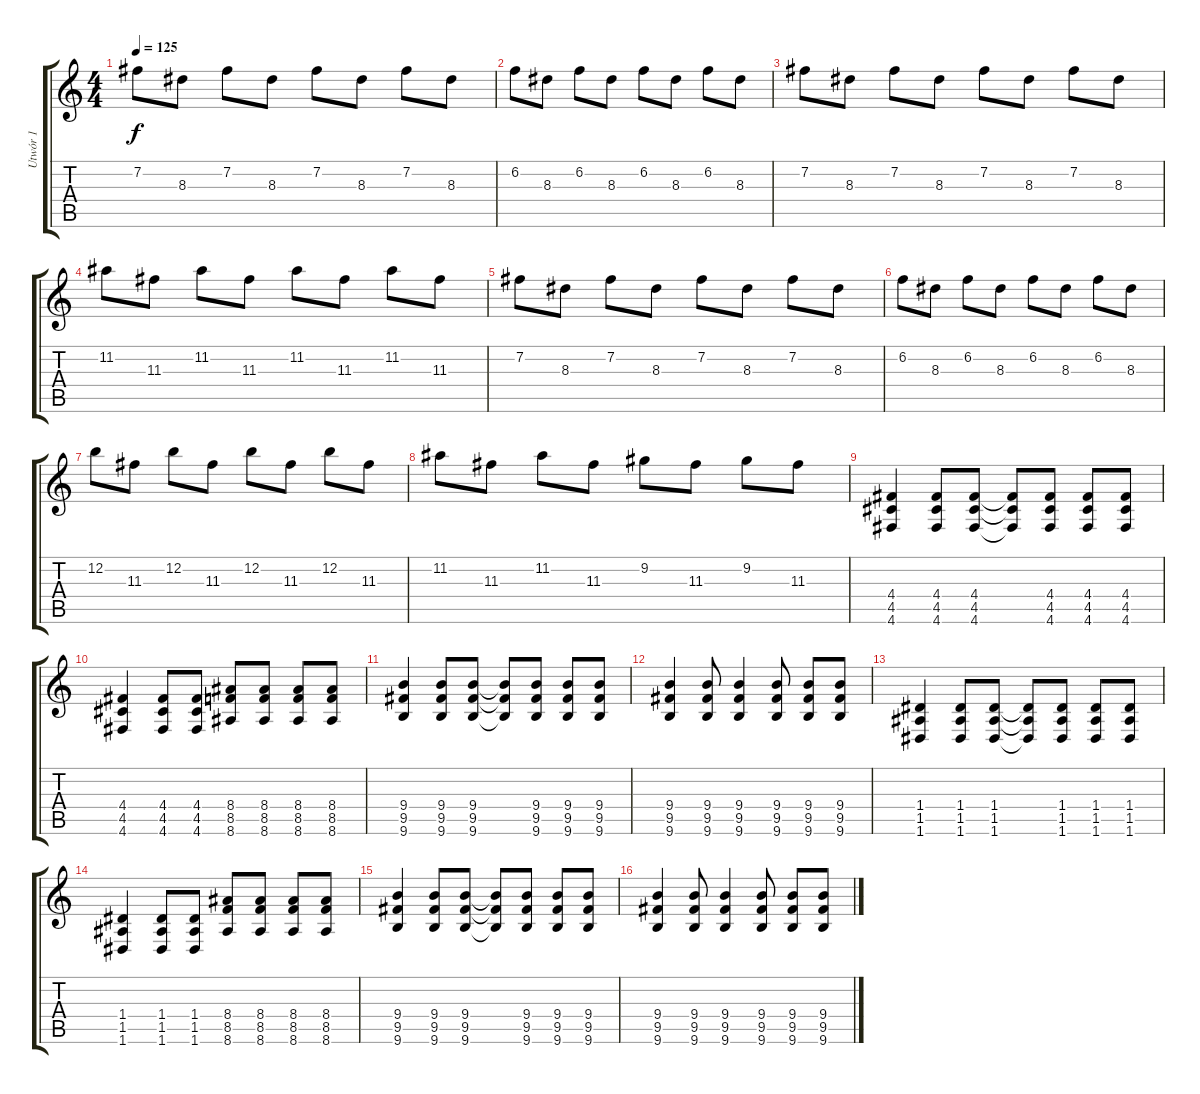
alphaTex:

\track ("Utwór 1" "Utwór 1") {instrument overdrivenguitar}
\staff {score tabs}
\tuning (E4 B3 G3 D3 A2 D2) {hide}
\ts (4 4)
\tempo 125
\clef g2
\ks c
7.2.8{dy f instrument overdrivenguitar} 8.3.8 7.2.8 8.3.8 7.2.8 8.3.8 7.2.8 8.3.8 |
6.2.8 8.3.8 6.2.8 8.3.8 6.2.8 8.3.8 6.2.8 8.3.8 |
7.2.8 8.3.8 7.2.8 8.3.8 7.2.8 8.3.8 7.2.8 8.3.8 |
11.2.8 11.3.8 11.2.8 11.3.8 11.2.8 11.3.8 11.2.8 11.3.8 |
7.2.8 8.3.8 7.2.8 8.3.8 7.2.8 8.3.8 7.2.8 8.3.8 |
6.2.8 8.3.8 6.2.8 8.3.8 6.2.8 8.3.8 6.2.8 8.3.8 |
12.2.8 11.3.8 12.2.8 11.3.8 12.2.8 11.3.8 12.2.8 11.3.8 |
11.2.8 11.3.8 11.2.8 11.3.8 9.2.8 11.3.8 9.2.8 11.3.8 |
(4.4 4.5 4.6).4 (4.4 4.5 4.6).8 (4.4 4.5 4.6).8 (4.4{t} 4.5{t} 4.6{t}).8 (4.4 4.5 4.6).8 (4.4 4.5 4.6).8 (4.4 4.5 4.6).8 |
(4.4 4.5 4.6).4 (4.4 4.5 4.6).8 (4.4 4.5 4.6).8 (8.4 8.5 8.6).8 (8.4 8.5 8.6).8 (8.4 8.5 8.6).8 (8.4 8.5 8.6).8 |
(9.4 9.5 9.6).4 (9.4 9.5 9.6).8 (9.4 9.5 9.6).8 (9.4{t} 9.5{t} 9.6{t}).8 (9.4 9.5 9.6).8 (9.4 9.5 9.6).8 (9.4 9.5 9.6).8 |
(9.4 9.5 9.6).4 (9.4 9.5 9.6).8 (9.4 9.5 9.6).4 (9.4 9.5 9.6).8 (9.4 9.5 9.6).8 (9.4 9.5 9.6).8 |
(1.4 1.5 1.6).4 (1.4 1.5 1.6).8 (1.4 1.5 1.6).8 (1.4{t} 1.5{t} 1.6{t}).8 (1.4 1.5 1.6).8 (1.4 1.5 1.6).8 (1.4 1.5 1.6).8 |
(1.4 1.5 1.6).4 (1.4 1.5 1.6).8 (1.4 1.5 1.6).8 (8.4 8.5 8.6).8 (8.4 8.5 8.6).8 (8.4 8.5 8.6).8 (8.4 8.5 8.6).8 |
(9.4 9.5 9.6).4 (9.4 9.5 9.6).8 (9.4 9.5 9.6).8 (9.4{t} 9.5{t} 9.6{t}).8 (9.4 9.5 9.6).8 (9.4 9.5 9.6).8 (9.4 9.5 9.6).8 |
(9.4 9.5 9.6).4 (9.4 9.5 9.6).8 (9.4 9.5 9.6).4 (9.4 9.5 9.6).8 (9.4 9.5 9.6).8 (9.4 9.5 9.6).8
